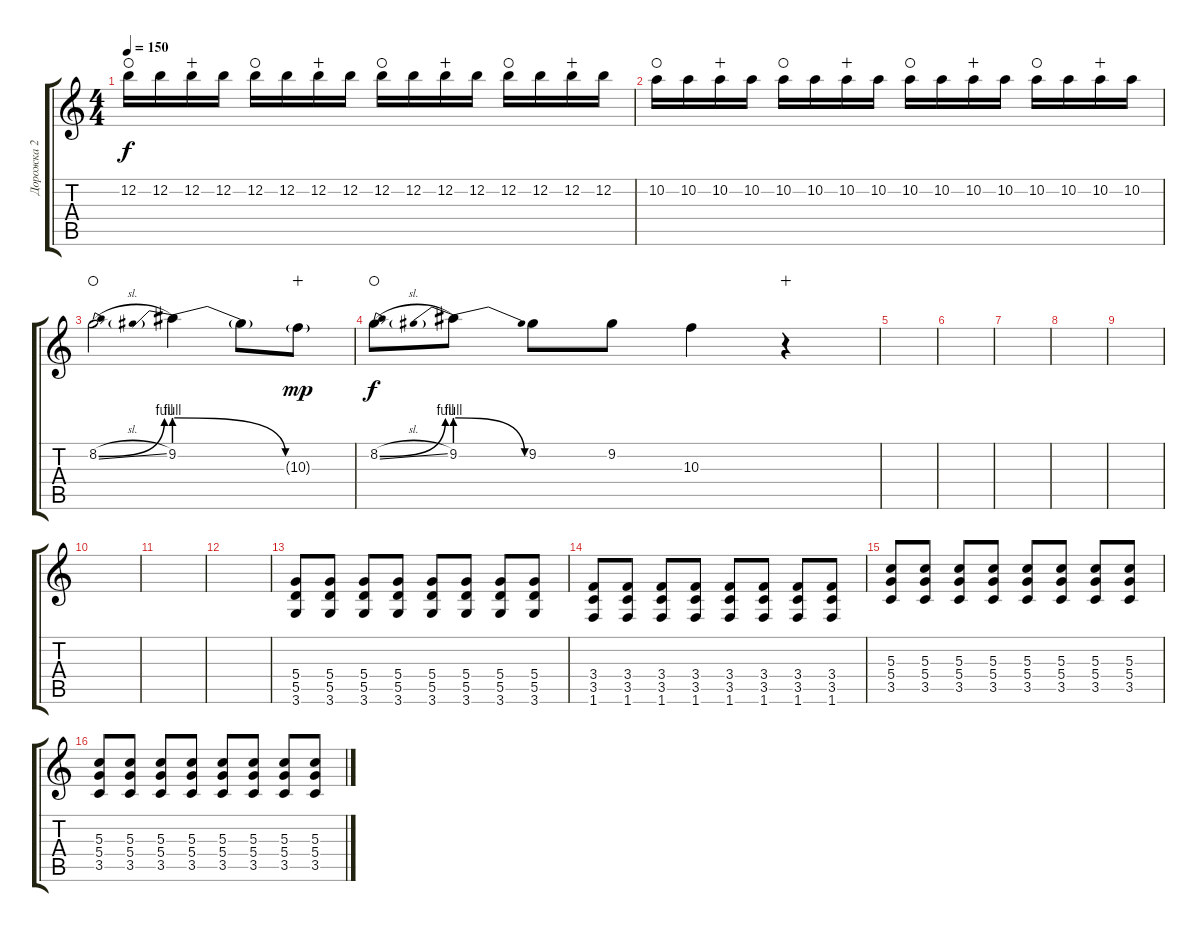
\track ("Дорожка 2" "Дорожка 2") {instrument overdrivenguitar}
\staff {score tabs}
\tuning (E4 B3 G3 D3 A2 E2) {hide}
\ts (4 4)
\tempo 150
\clef g2
\ks c
12.2.16{dy f waho} 12.2.16 12.2.16{wahc} 12.2.16 12.2.16{waho} 12.2.16 12.2.16{wahc} 12.2.16 12.2.16{waho} 12.2.16 12.2.16{wahc} 12.2.16 12.2.16{waho} 12.2.16 12.2.16{wahc} 12.2.16 |
10.2.16{waho} 10.2.16 10.2.16{wahc} 10.2.16 10.2.16{waho} 10.2.16 10.2.16{wahc} 10.2.16 10.2.16{waho} 10.2.16 10.2.16{wahc} 10.2.16 10.2.16{waho} 10.2.16 10.2.16{wahc} 10.2.16 |
8.2{be (bend 0 0 60 4) sl}.2{waho} 9.2{be (prebendrelease 0 4 60 0)}.4 9.2{t}.8 10.3{g}.8{dy mp wahc} |
8.2{be (bend 0 0 60 4) sl}.8{dy f waho} 9.2{be (prebendrelease 0 4 60 0)}.8 9.2.8 9.2.8 10.3.4 r.4{wahc} |
|
|
|
|
|
|
|
|
(5.4 5.5 3.6).8 (5.4 5.5 3.6).8 (5.4 5.5 3.6).8 (5.4 5.5 3.6).8 (5.4 5.5 3.6).8 (5.4 5.5 3.6).8 (5.4 5.5 3.6).8 (5.4 5.5 3.6).8 |
(3.4 3.5 1.6).8 (3.4 3.5 1.6).8 (3.4 3.5 1.6).8 (3.4 3.5 1.6).8 (3.4 3.5 1.6).8 (3.4 3.5 1.6).8 (3.4 3.5 1.6).8 (3.4 3.5 1.6).8 |
(5.3 5.4 3.5).8 (5.3 5.4 3.5).8 (5.3 5.4 3.5).8 (5.3 5.4 3.5).8 (5.3 5.4 3.5).8 (5.3 5.4 3.5).8 (5.3 5.4 3.5).8 (5.3 5.4 3.5).8 |
(5.3 5.4 3.5).8 (5.3 5.4 3.5).8 (5.3 5.4 3.5).8 (5.3 5.4 3.5).8 (5.3 5.4 3.5).8 (5.3 5.4 3.5).8 (5.3 5.4 3.5).8 (5.3 5.4 3.5).8
